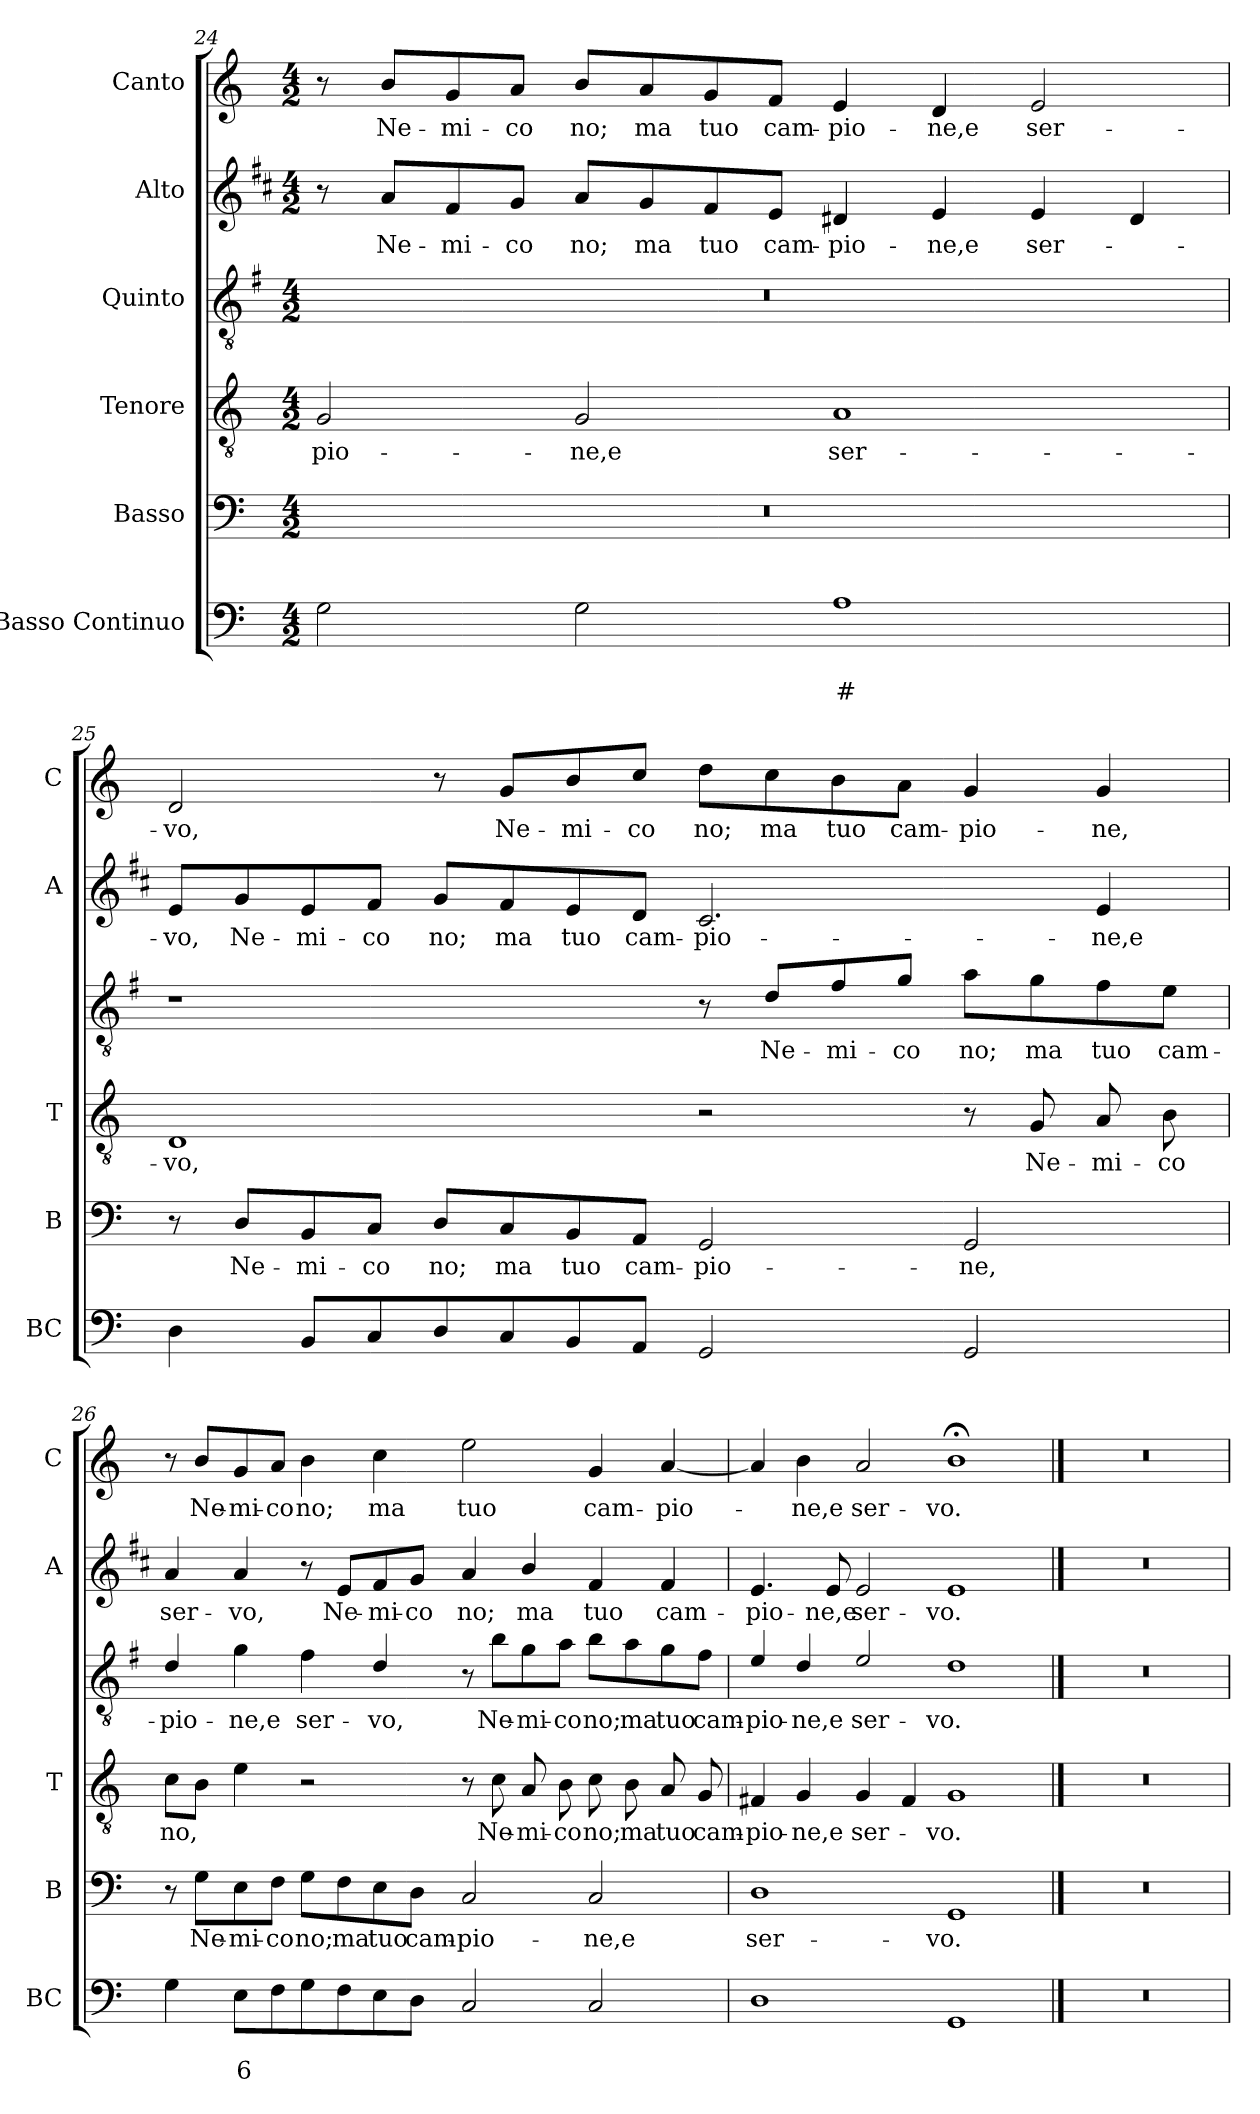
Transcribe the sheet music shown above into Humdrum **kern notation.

**kern	**text	**text	**kern	**text	**kern	**text	**kern	**text	**kern	**text	**kern	**text
*part6	*part6	*part6	*part5	*part5	*part4	*part4	*part3	*part3	*part2	*part2	*part1	*part1
*staff6	*staff6	*staff6	*staff5	*staff5	*staff4	*staff4	*staff3	*staff3	*staff2	*staff2	*staff1	*staff1
*I"Basso Continuo	*	*	*I"Basso	*	*I"Tenore	*	*I"Quinto	*	*I"Alto	*	*I"Canto	*
*I'BC	*	*	*I'B	*	*I'T	*	*	*	*I'A	*	*I'C	*
*clefF4	*	*	*clefF4	*	*clefGv2	*	*clefGv2	*	*clefG2	*	*clefG2	*
*	*	*	*	*	*	*	*ITrd4c7	*	*ITrd1c2	*	*	*
*k[]	*	*	*k[]	*	*k[]	*	*k[]	*	*k[]	*	*k[]	*
*C:	*	*	*C:	*	*C:	*	*C:	*	*C:	*	*C:	*
*M4/2	*	*	*M4/2	*	*M4/2	*	*M4/2	*	*M4/2	*	*M4/2	*
=24	=24	=24	=24	=24	=24	=24	=24	=24	=24	=24	=24	=24
!	!	!	!	!	!	!LO:LY:b	!	!	!	!	!	!
2G\	.	.	0r	.	2G/	-pio-	0r	.	8r	.	8r	.
!	!	!	!	!	!	!	!	!	!	!LO:LY:b	!	!LO:LY:b
.	.	.	.	.	.	.	.	.	8g/L	Ne-	8b/L	Ne-
!	!	!	!	!	!	!	!	!	!	!LO:LY:b	!	!LO:LY:b
.	.	.	.	.	.	.	.	.	8e/	-mi-	8g/	-mi-
!	!	!	!	!	!	!	!	!	!	!LO:LY:b	!	!LO:LY:b
.	.	.	.	.	.	.	.	.	8f/J	-co	8a/J	-co
!	!	!	!	!	!	!LO:LY:b	!	!	!	!LO:LY:b	!	!LO:LY:b
2G\	.	.	.	.	2G/	-ne,e	.	.	8g/L	no;	8b/L	no;
!	!	!	!	!	!	!	!	!	!	!LO:LY:b	!	!LO:LY:b
.	.	.	.	.	.	.	.	.	8f/	ma	8a/	ma
!	!	!	!	!	!	!	!	!	!	!LO:LY:b	!	!LO:LY:b
.	.	.	.	.	.	.	.	.	8e/	tuo	8g/	tuo
!	!	!	!	!	!	!	!	!	!	!LO:LY:b	!	!LO:LY:b
.	.	.	.	.	.	.	.	.	8d/J	cam-	8f/J	cam-
!	!	!LO:LY:b	!	!	!	!LO:LY:b	!	!	!	!LO:LY:b	!	!LO:LY:b
1A	.	#	.	.	1A	ser-	.	.	4c#X/	-pio-	4e/	-pio-
!	!	!	!	!	!	!	!	!	!	!LO:LY:b	!	!LO:LY:b
.	.	.	.	.	.	.	.	.	4d/	-ne,e	4d/	-ne,e
!	!	!	!	!	!	!	!	!	!	!LO:LY:b	!	!LO:LY:b
.	.	.	.	.	.	.	.	.	4d/	ser-	2e/	ser-
.	.	.	.	.	.	.	.	.	4c#/	.	.	.
!!LO:LB:g=z
=25	=25	=25	=25	=25	=25	=25	=25	=25	=25	=25	=25	=25
!	!	!	!	!	!	!LO:LY:b	!	!	!	!LO:LY:b	!	!LO:LY:b
4D\	.	.	8r	.	1D	-vo,	1r	.	8d/L	-vo,	2d/	-vo,
!	!	!	!	!LO:LY:b	!	!	!	!	!	!LO:LY:b	!	!
.	.	.	8D/L	Ne-	.	.	.	.	8f/	Ne-	.	.
!	!	!	!	!LO:LY:b	!	!	!	!	!	!LO:LY:b	!	!
8BB/L	.	.	8BB/	-mi-	.	.	.	.	8d/	-mi-	.	.
!	!	!	!	!LO:LY:b	!	!	!	!	!	!LO:LY:b	!	!
8C/	.	.	8C/J	-co	.	.	.	.	8e/J	-co	.	.
!	!	!	!	!LO:LY:b	!	!	!	!	!	!LO:LY:b	!	!
8D/	.	.	8D/L	no;	.	.	.	.	8f/L	no;	8r	.
!	!	!	!	!LO:LY:b	!	!	!	!	!	!LO:LY:b	!	!LO:LY:b
8C/	.	.	8C/	ma	.	.	.	.	8e/	ma	8g/L	Ne-
!	!	!	!	!LO:LY:b	!	!	!	!	!	!LO:LY:b	!	!LO:LY:b
8BB/	.	.	8BB/	tuo	.	.	.	.	8d/	tuo	8b/	-mi-
!	!	!	!	!LO:LY:b	!	!	!	!	!	!LO:LY:b	!	!LO:LY:b
8AA/J	.	.	8AA/J	cam-	.	.	.	.	8c/J	cam-	8cc/J	-co
!	!	!	!	!LO:LY:b	!	!	!	!	!	!LO:LY:b	!	!LO:LY:b
2GG/	.	.	2GG/	-pio-	2r	.	8r	.	2.B/	-pio-	8dd\L	no;
!	!	!	!	!	!	!	!	!LO:LY:b	!	!	!	!LO:LY:b
.	.	.	.	.	.	.	8G/L	Ne-	.	.	8cc\	ma
!	!	!	!	!	!	!	!	!LO:LY:b	!	!	!	!LO:LY:b
.	.	.	.	.	.	.	8B/	-mi-	.	.	8b\	tuo
!	!	!	!	!	!	!	!	!LO:LY:b	!	!	!	!LO:LY:b
.	.	.	.	.	.	.	8c/J	-co	.	.	8a\J	cam-
!	!	!	!	!LO:LY:b	!	!	!	!LO:LY:b	!	!	!	!LO:LY:b
2GG/	.	.	2GG/	-ne,	8r	.	8d\L	no;	.	.	4g/	-pio-
!	!	!	!	!	!	!LO:LY:b	!	!LO:LY:b	!	!	!	!
.	.	.	.	.	8G/	Ne-	8c\	ma	.	.	.	.
!	!	!	!	!	!	!LO:LY:b	!	!LO:LY:b	!	!LO:LY:b	!	!LO:LY:b
.	.	.	.	.	8A/	-mi-	8B\	tuo	4d/	-ne,e	4g/	-ne,
!	!	!	!	!	!	!LO:LY:b	!	!LO:LY:b	!	!	!	!
.	.	.	.	.	8B\	-co	8A\J	cam-	.	.	.	.
=26	=26	=26	=26	=26	=26	=26	=26	=26	=26	=26	=26	=26
!	!	!	!	!	!	!LO:LY:b	!	!LO:LY:b	!	!LO:LY:b	!	!
4G\	.	.	8r	.	8c\L	no,	4G/	-pio-	4g/	ser-	8r	.
!	!	!	!	!LO:LY:b	!	!	!	!	!	!	!	!LO:LY:b
.	.	.	8G\L	Ne-	8B\J	.	.	.	.	.	8b/L	Ne-
!	!	!LO:LY:b	!	!LO:LY:b	!	!	!	!LO:LY:b	!	!LO:LY:b	!	!LO:LY:b
8E\L	.	6	8E\	-mi-	4e\	.	4c\	-ne,e	4g/	-vo,	8g/	-mi-
!	!	!	!	!LO:LY:b	!	!	!	!	!	!	!	!LO:LY:b
8F\	.	.	8F\J	-co	.	.	.	.	.	.	8a/J	-co
!	!	!	!	!LO:LY:b	!	!	!	!LO:LY:b	!	!	!	!LO:LY:b
8G\	.	.	8G\L	no;	2r	.	4B\	ser-	8r	.	4b\	no;
!	!	!	!	!LO:LY:b	!	!	!	!	!	!LO:LY:b	!	!
8F\	.	.	8F\	ma	.	.	.	.	8d/L	Ne-	.	.
!	!	!	!	!LO:LY:b	!	!	!	!LO:LY:b	!	!LO:LY:b	!	!LO:LY:b
8E\	.	.	8E\	tuo	.	.	4G/	-vo,	8e/	-mi-	4cc\	ma
!	!	!	!	!LO:LY:b	!	!	!	!	!	!LO:LY:b	!	!
8D\J	.	.	8D\J	cam-	.	.	.	.	8f/J	-co	.	.
!	!	!	!	!LO:LY:b	!	!	!	!	!	!LO:LY:b	!	!LO:LY:b
2C/	.	.	2C/	-pio-	8r	.	8r	.	4g/	no;	2ee\	tuo
!	!	!	!	!	!	!LO:LY:b	!	!LO:LY:b	!	!	!	!
.	.	.	.	.	8c\	Ne-	8e\L	Ne-	.	.	.	.
!	!	!	!	!	!	!LO:LY:b	!	!LO:LY:b	!	!LO:LY:b	!	!
.	.	.	.	.	8A/	-mi-	8c\	-mi-	4a/	ma	.	.
!	!	!	!	!	!	!LO:LY:b	!	!LO:LY:b	!	!	!	!
.	.	.	.	.	8B\	-co	8d\J	-co	.	.	.	.
!	!	!	!	!LO:LY:b	!	!LO:LY:b	!	!LO:LY:b	!	!LO:LY:b	!	!LO:LY:b
2C/	.	.	2C/	-ne,e	8c\	no;	8e\L	no;	4e/	tuo	4g/	cam-
!	!	!	!	!	!	!LO:LY:b	!	!LO:LY:b	!	!	!	!
.	.	.	.	.	8B\	ma	8d\	ma	.	.	.	.
!	!	!	!	!	!	!LO:LY:b	!	!LO:LY:b	!	!LO:LY:b	!	!LO:LY:b
.	.	.	.	.	8A/	tuo	8c\	tuo	4e/	cam-	[4a/	-pio-
!	!	!	!	!	!	!LO:LY:b	!	!LO:LY:b	!	!	!	!
.	.	.	.	.	8G/	cam-	8B\J	cam-	.	.	.	.
!!LO:LB:g=z
=27	=27	=27	=27	=27	=27	=27	=27	=27	=27	=27	=27	=27
!	!	!	!	!LO:LY:b	!	!LO:LY:b	!	!LO:LY:b	!	!LO:LY:b	!	!
1D	.	.	1D	ser-	4F#X/	-pio-	4A/	-pio-	4.d/	-pio-	4a/]	.
!	!	!	!	!	!	!LO:LY:b	!	!LO:LY:b	!	!	!	!LO:LY:b
.	.	.	.	.	4G/	-ne,e	4G/	-ne,e	.	.	4b\	-ne,e
!	!	!	!	!	!	!	!	!	!	!LO:LY:b	!	!
.	.	.	.	.	.	.	.	.	8d/	-ne,e	.	.
!	!	!	!	!	!	!LO:LY:b	!	!LO:LY:b	!	!LO:LY:b	!	!LO:LY:b
.	.	.	.	.	4G/	ser-	2A/	ser-	2d/	ser-	2a/	ser-
.	.	.	.	.	4F#/	.	.	.	.	.	.	.
!	!	!	!	!LO:LY:b	!	!LO:LY:b	!	!LO:LY:b	!	!LO:LY:b	!	!LO:LY:b
1GG	.	.	1GG	-vo.	1G	-vo.	1G	-vo.	1d	-vo.	1b;<	-vo.
==28	==28	==28	==28	==28	==28	==28	==28	==28	==28	==28	==28	==28
0r	.	.	0r	.	0r	.	0r	.	0r	.	0r	.
=	=	=	=	=	=	=	=	=	=	=	=	=
*-	*-	*-	*-	*-	*-	*-	*-	*-	*-	*-	*-	*-
